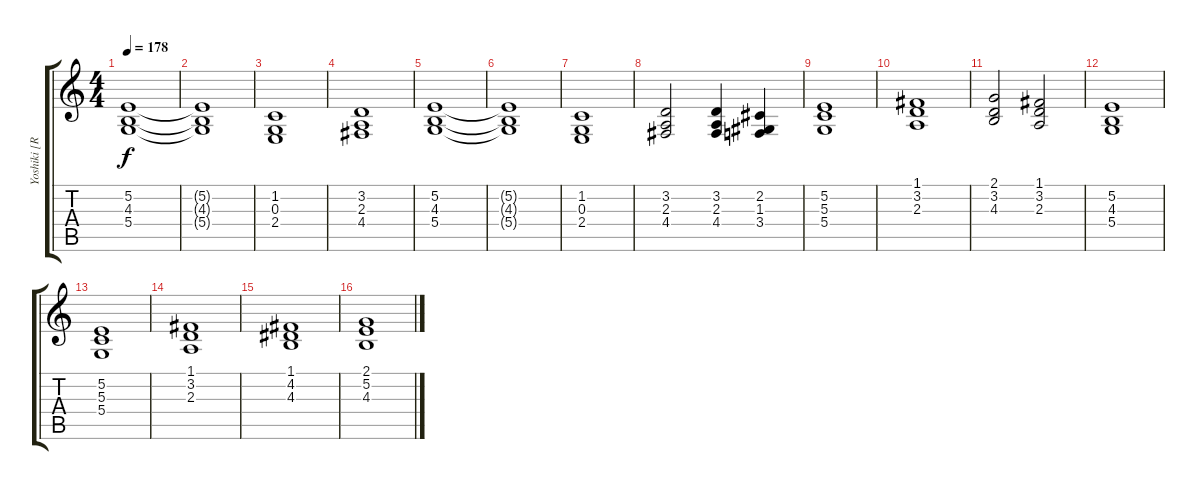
\track ("Yoshiki [R]" "Yoshiki [R") {instrument acousticgrandpiano}
\staff {score tabs}
\tuning (F4 B3 G3 D3 A2 E2) {hide}
\ts (4 4)
\tempo 178
\clef g2
\ks c
(5.2 4.3 5.4).1{dy f volume 10 instrument synthstrings1} |
(5.2{t} 4.3{t} 5.4{t}).1 |
(1.2 0.3 2.4).1 |
(3.2 2.3 4.4).1 |
(5.2 4.3 5.4).1 |
(5.2{t} 4.3{t} 5.4{t}).1 |
(1.2 0.3 2.4).1 |
(3.2 2.3 4.4).2 (3.2 2.3 4.4).4 (2.2 1.3 3.4).4 |
(5.2 5.3 5.4).1 |
(1.1 3.2 2.3).1 |
(2.1 3.2 4.3).2 (1.1 3.2 2.3).2 |
(5.2 4.3 5.4).1 |
(5.2 5.3 5.4).1 |
(1.1 3.2 2.3).1 |
(1.1 4.2 4.3).1 |
(2.1 5.2 4.3).1
